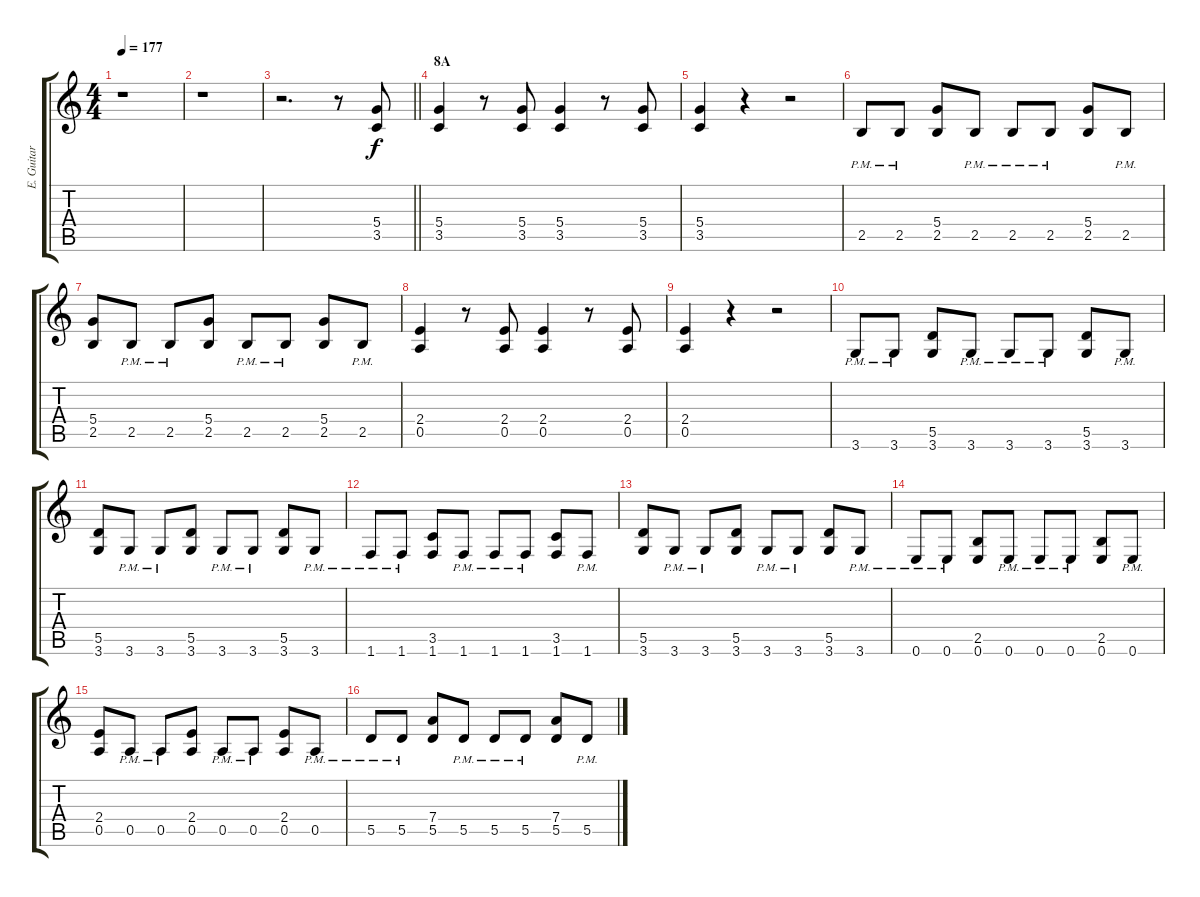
\track ("E. Guitar I" "E. Guitar ") {instrument overdrivenguitar}
\staff {score tabs}
\tuning (E4 B3 G3 D3 A2 E2) {hide}
\ts (4 4)
\tempo 177
\clef g2
\ks c
r.1{dy fff} |
r.1 |
\barLineRight lightlight
r.2{d} r.8 (5.4 3.5).8{dy f} |
\section ("" "8A")
(5.4 3.5).4 r.8 (5.4 3.5).8 (5.4 3.5).4 r.8 (5.4 3.5).8 |
(5.4 3.5).4 r.4 r.2 |
2.5{pm}.8 2.5{pm}.8 (5.4 2.5).8 2.5{pm}.8 2.5{pm}.8 2.5{pm}.8 (5.4 2.5).8 2.5{pm}.8 |
(5.4 2.5).8 2.5{pm}.8 2.5{pm}.8 (5.4 2.5).8 2.5{pm}.8 2.5{pm}.8 (5.4 2.5).8 2.5{pm}.8 |
(2.4 0.5).4 r.8 (2.4 0.5).8 (2.4 0.5).4 r.8 (2.4 0.5).8 |
(2.4 0.5).4 r.4 r.2 |
3.6{pm}.8 3.6{pm}.8 (5.5 3.6).8 3.6{pm}.8 3.6{pm}.8 3.6{pm}.8 (5.5 3.6).8 3.6{pm}.8 |
(5.5 3.6).8 3.6{pm}.8 3.6{pm}.8 (5.5 3.6).8 3.6{pm}.8 3.6{pm}.8 (5.5 3.6).8 3.6{pm}.8 |
1.6{pm}.8 1.6{pm}.8 (3.5 1.6).8 1.6{pm}.8 1.6{pm}.8 1.6{pm}.8 (3.5 1.6).8 1.6{pm}.8 |
(5.5 3.6).8 3.6{pm}.8 3.6{pm}.8 (5.5 3.6).8 3.6{pm}.8 3.6{pm}.8 (5.5 3.6).8 3.6{pm}.8 |
0.6{pm}.8 0.6{pm}.8 (2.5 0.6).8 0.6{pm}.8 0.6{pm}.8 0.6{pm}.8 (2.5 0.6).8 0.6{pm}.8 |
(2.4 0.5).8 0.5{pm}.8 0.5{pm}.8 (2.4 0.5).8 0.5{pm}.8 0.5{pm}.8 (2.4 0.5).8 0.5{pm}.8 |
5.5{pm}.8 5.5{pm}.8 (7.4 5.5).8 5.5{pm}.8 5.5{pm}.8 5.5{pm}.8 (7.4 5.5).8 5.5{pm}.8
